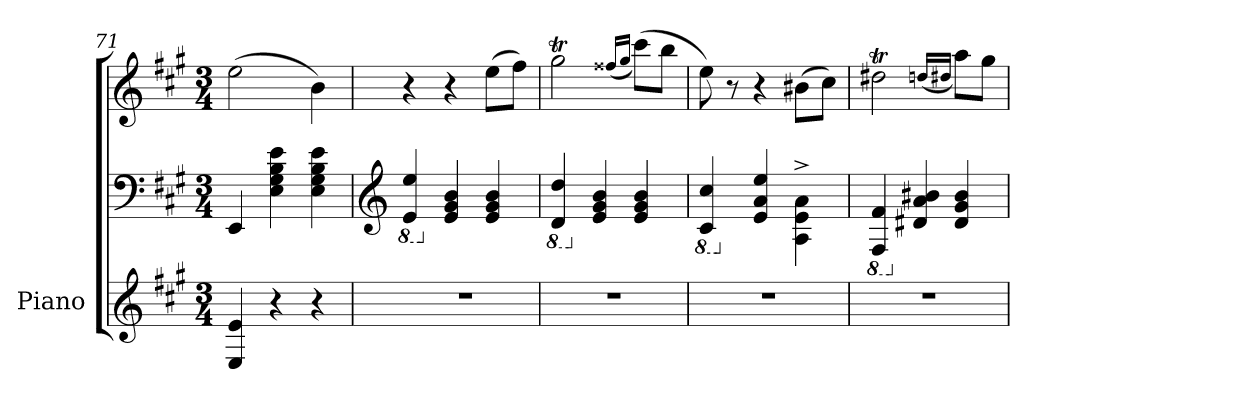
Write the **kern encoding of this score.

**kern	**kern	**kern	**dynam
*part1	*part1	*part1	*part1
*staff3	*staff2	*staff1	*staff1/2/3
*I"Piano	*	*	*
*I'Pno.	*	*	*
*clefG2	*clefF4	*clefG2	*
*k[f#c#g#]	*k[f#c#g#]	*k[f#c#g#]	*
*M3/4	*M3/4	*M3/4	*
=71	=71	=71	=71
4E/ 4e/	4EE/	(>2ee\	.
4r	4E\ 4G#\ 4B\ 4e\	.	.
4r	4E\ 4G#\ 4B\ 4e\	4b\)	.
=72	=72	=72	=72
*	*clefG2	*	*
*	*8ba	*	*
2.r	4E/ 4e/	4r	.
*	*X8ba	*	*
.	4e/ 4g#/ 4b/	4r	.
!	!	!	!LO:DY:b=2
!	!	!	!LO:DY:n=1:b
.	4e/ 4g#/ 4b/	(>8ee\L	mp mf
.	.	8ff#\J)	.
=73	=73	=73	=73
*	*8ba	*	*
2.r	4D/ 4d/	2gg#t\	.
*	*X8ba	*	*
.	4e/ 4g#/ 4b/	.	.
.	.	(<16qff##X/LL	.
.	.	16qgg#/JJ	.
.	4e/ 4g#/ 4b/	(>8ccc#\L)	.
.	.	8bb\J	.
=74	=74	=74	=74
*	*8ba	*	*
2.r	4C#/ 4c#/	8ee\)	.
.	.	8r	.
*	*X8ba	*	*
.	4e/ 4a/ 4ee/	4r	.
.	4A\^ 4e\^ 4a\^	(>8b#X\L	.
.	.	8cc#\J)	.
=75	=75	=75	=75
*	*8ba	*	*
2.r	4FF#/ 4F#/	2dd#Xt\	.
*	*X8ba	*	*
.	4d#X/ 4a/ 4b#X/	.	.
.	.	(<16qddn/LL	.
.	.	16qdd#X/JJ	.
.	4d#/ 4g#/ 4b#/	8aa\L)	.
.	.	8gg#\J	.
=	=	=	=
*-	*-	*-	*-
